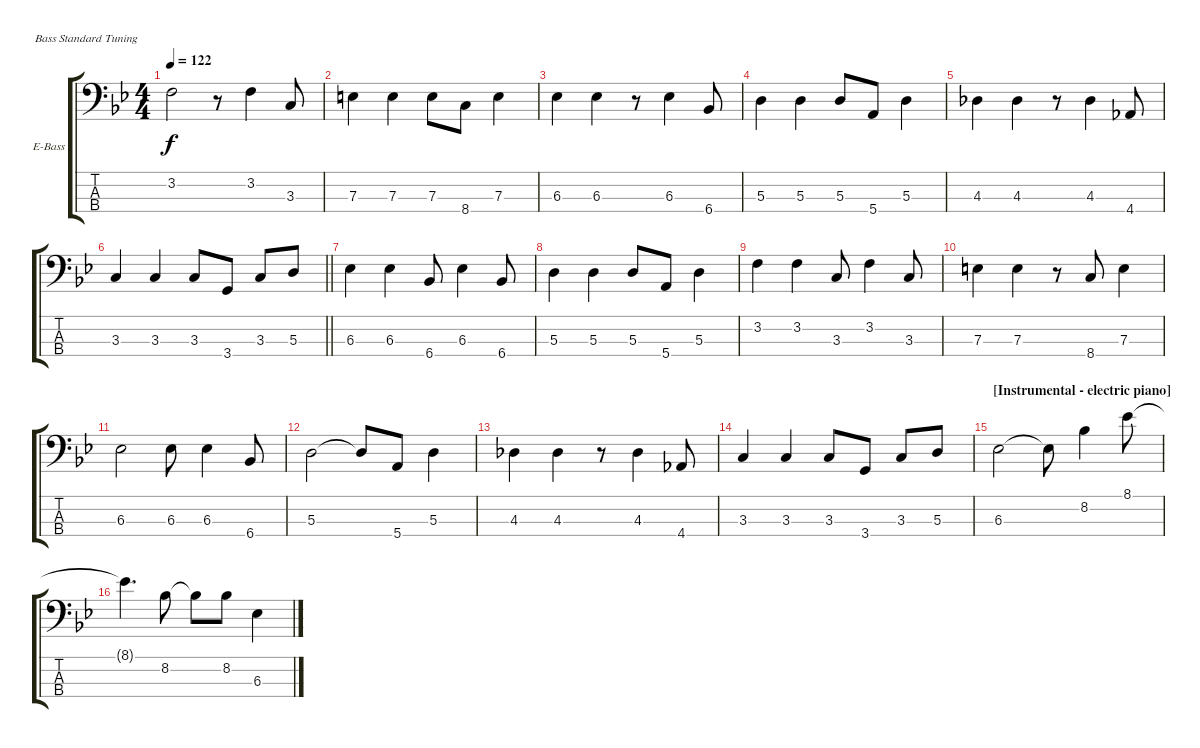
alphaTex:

\defaultSystemsLayout 4
\bracketExtendMode groupsimilarinstruments
\firstSystemTrackNameOrientation horizontal
\otherSystemsTrackNameOrientation horizontal
\track ("Electric Bass" "E-Bass") {instrument electricbassfinger}
\staff {score tabs}
\tuning (G2 D2 A1 E1)
\ts (4 4)
\tempo 122
\clef f4
\ks bb
3.2.2{dy f} r.8 3.2.4 3.3.8 |
7.3.4 7.3.4 7.3.8 8.4.8 7.3.4 |
6.3.4 6.3.4 r.8 6.3.4 6.4.8 |
5.3.4 5.3.4 5.3.8 5.4.8 5.3.4 |
4.3.4 4.3.4 r.8 4.3.4 4.4.8 |
\barLineRight lightlight
3.3.4 3.3.4 3.3.8 3.4.8 3.3.8 5.3.8 |
6.3.4 6.3.4 6.4.8 6.3.4 6.4.8 |
5.3.4 5.3.4 5.3.8 5.4.8 5.3.4 |
3.2.4 3.2.4 3.3.8 3.2.4 3.3.8 |
7.3.4 7.3.4 r.8 8.4.8 7.3.4 |
6.3.2 6.3.8 6.3.4 6.4.8 |
5.3.2 5.3{t}.8 5.4.8 5.3.4 |
4.3.4 4.3.4 r.8 4.3.4 4.4.8 |
3.3.4 3.3.4 3.3.8 3.4.8 3.3.8 5.3.8 |
\section ("" "[Instrumental - electric piano]")
6.3.2 6.3{t}.8 8.2.4 8.1.8 |
8.1{t}.4{d} 8.2.8 8.2{t}.8 8.2.8 6.3.4
